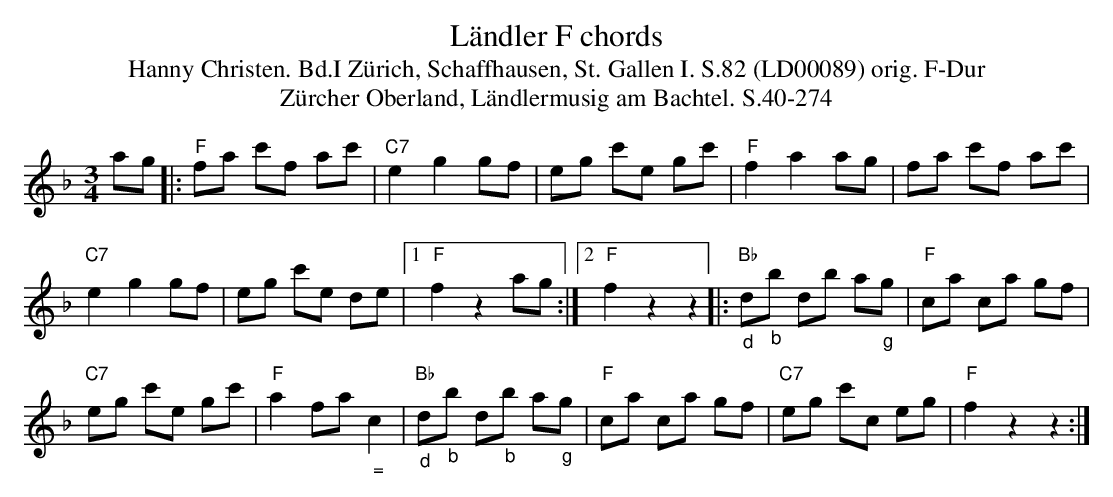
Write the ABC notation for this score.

X:1
T: L\"andler F chords
T:Hanny Christen. Bd.I Zürich, Schaffhausen, St. Gallen I. S.82 (LD00089) orig. F-Dur
T: Z\"urcher Oberland, L\"andlermusig am Bachtel. S.40-274
M:3/4
L:1/8
K:F %%MIDI gchordon
ag |: "F"fa c'f ac' | "C7"e2g2gf | eg c'e gc' | "F"f2a2ag | fa c'f ac' |
"C7"e2g2gf | eg c'e de |1 "F"f2z2ag :|2 "F"f2z2z2 |: "Bb""_d"d"_b"b db a"_g"g | "F"ca ca gf |
"C7"eg c'e gc' | "F"a2fa"_ ="c2 | "Bb""_d"d"_b"b d"_b"b a"_g"g | "F"ca ca gf | "C7"eg c'c eg | "F"f2z2z2 :|
